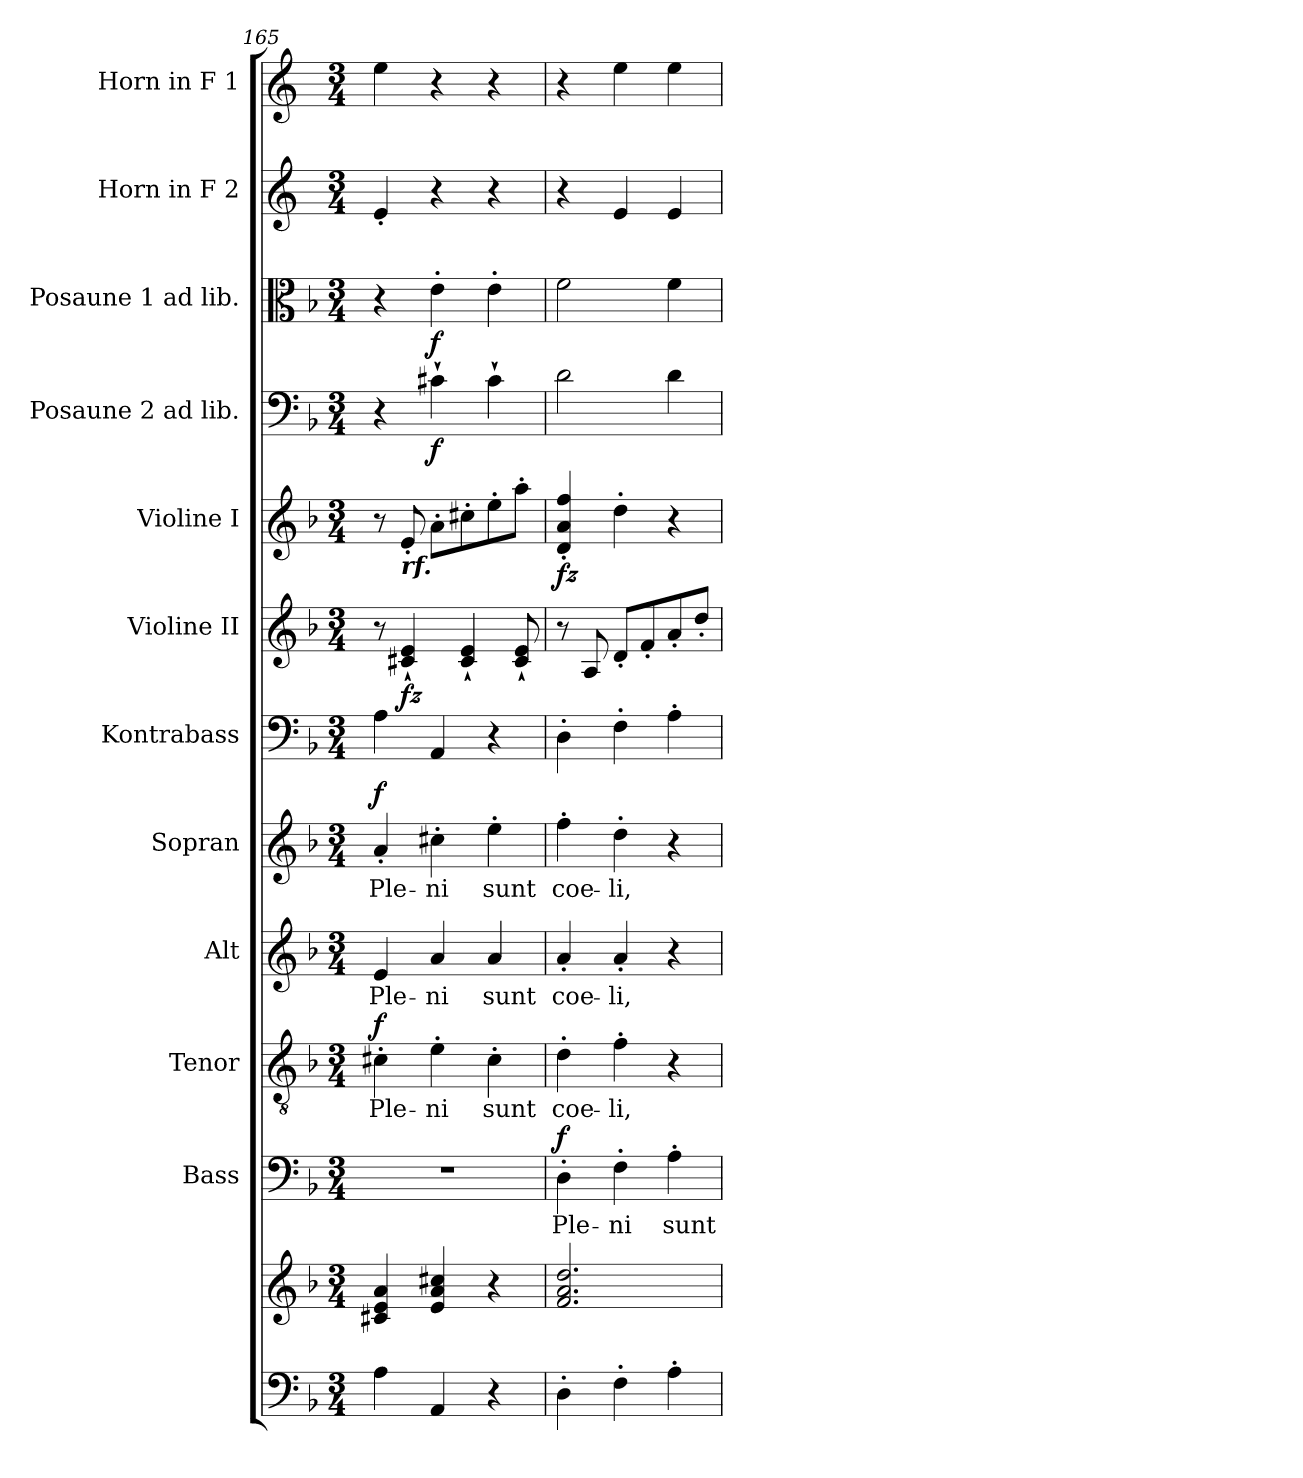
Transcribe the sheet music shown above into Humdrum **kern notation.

**kern	**kern	**kern	**text	**dynam	**kern	**text	**dynam	**kern	**text	**kern	**text	**dynam	**kern	**kern	**dynam	**kern	**dynam	**kern	**dynam	**kern	**dynam	**kern	**kern
*part12	*part12	*part11	*part11	*part11	*part10	*part10	*part10	*part9	*part9	*part8	*part8	*part8	*part7	*part6	*part6	*part5	*part5	*part4	*part4	*part3	*part3	*part2	*part1
*staff13	*staff12	*staff11	*staff11	*staff11	*staff10	*staff10	*staff10	*staff9	*staff9	*staff8	*staff8	*staff8	*staff7	*staff6	*staff6	*staff5	*staff5	*staff4	*staff4	*staff3	*staff3	*staff2	*staff1
*	*	*I"Bass	*	*	*I"Tenor	*	*	*I"Alt	*	*I"Sopran	*	*	*I"Kontrabass	*I"Violine II	*	*I"Violine I	*	*I"Posaune 2 ad lib.	*	*I"Posaune 1 ad lib.	*	*I"Horn in F 2	*I"Horn in F 1
*	*	*I'B.	*	*	*I'T.	*	*	*I'A.	*	*I'S.	*	*	*I'Kb.	*I'Vl. II	*	*I'Vl. I	*	*I'Pos. 2	*	*I'Pos. 1	*	*I'Hrn. F 2	*I'Hrn. F 1
*clefF4	*clefG2	*clefF4	*	*	*clefGv2	*	*	*clefG2	*	*clefG2	*	*	*clefF4	*clefG2	*	*clefG2	*	*clefF4	*	*clefC3	*	*clefG2	*clefG2
*	*	*	*	*	*	*	*	*	*	*	*	*	*ITrd7c12	*	*	*	*	*	*	*	*	*ITrd4c7	*ITrd4c7
*k[b-]	*k[b-]	*k[b-]	*	*	*k[b-]	*	*	*k[b-]	*	*k[b-]	*	*	*k[b-]	*k[b-]	*	*k[b-]	*	*k[b-]	*	*k[b-]	*	*k[b-]	*k[b-]
*F:	*F:	*F:	*	*	*F:	*	*	*F:	*	*F:	*	*	*F:	*F:	*	*F:	*	*F:	*	*F:	*	*F:	*F:
*M3/4	*M3/4	*M3/4	*	*	*M3/4	*	*	*M3/4	*	*M3/4	*	*	*M3/4	*M3/4	*	*M3/4	*	*M3/4	*	*M3/4	*	*M3/4	*M3/4
=165	=165	=165	=165	=165	=165	=165	=165	=165	=165	=165	=165	=165	=165	=165	=165	=165	=165	=165	=165	=165	=165	=165	=165
!	!	!	!	!	!	!LO:LY:b	!LO:DY:a	!	!LO:LY:b	!	!LO:LY:b	!LO:DY:a	!	!	!	!	!	!	!	!	!	!	!
4A\	4c#X/ 4e/ 4a/	2.r	.	.	4c#X'>\	Ple-	f	4e/	Ple-	4a'</	Ple-	f	4AA\	8r	.	8r	.	4r	.	4r	.	4A'</	4a\
!	!	!	!	!	!	!	!	!	!	!	!	!	!	!	!	!LO:TX:b:Bi:t=rf.	!	!	!	!	!	!	!
!	!	!	!	!	!	!	!	!	!	!	!	!	!	!	!LO:DY:b	!	!	!	!	!	!	!	!
.	.	.	.	.	.	.	.	.	.	.	.	.	.	4c#X/`< 4e/`<	fz	8e'</	.	.	.	.	.	.	.
!	!	!	!	!	!	!LO:LY:b	!	!	!LO:LY:b	!	!LO:LY:b	!	!	!	!	!	!	!	!LO:DY:b	!	!LO:DY:b	!	!
4AA/	4e/ 4a/ 4cc#X/	.	.	.	4e'>\	-ni	.	4a/	-ni	4cc#X'>\	-ni	.	4AAA/	.	.	8a'>\L	.	4c#X`>\	f	4e'>\	f	4r	4r
.	.	.	.	.	.	.	.	.	.	.	.	.	.	4c#/`< 4e/`<	.	8cc#X'>\	.	.	.	.	.	.	.
!	!	!	!	!	!	!LO:LY:b	!	!	!LO:LY:b	!	!LO:LY:b	!	!	!	!	!	!	!	!	!	!	!	!
4r	4r	.	.	.	4c#'>\	sunt	.	4a/	sunt	4ee'>\	sunt	.	4r	.	.	8ee'>\	.	4c#`>\	.	4e'>\	.	4r	4r
.	.	.	.	.	.	.	.	.	.	.	.	.	.	8c#/`< 8e/`<	.	8aa'>\J	.	.	.	.	.	.	.
=166	=166	=166	=166	=166	=166	=166	=166	=166	=166	=166	=166	=166	=166	=166	=166	=166	=166	=166	=166	=166	=166	=166	=166
!	!	!	!LO:LY:b	!LO:DY:a	!	!LO:LY:b	!	!	!LO:LY:b	!	!LO:LY:b	!	!	!	!	!	!LO:DY:b	!	!	!	!	!	!
4D'>\	2.f/ 2.a/ 2.dd/	4D'>\	Ple-	f	4d'>\	coe-	.	4a'</	coe-	4ff'>\	coe-	.	4DD'>\	8r	.	4d/'< 4a/'< 4ff/'<	fz	2d\	.	2f\	.	4r	4r
.	.	.	.	.	.	.	.	.	.	.	.	.	.	8A/	.	.	.	.	.	.	.	.	.
!	!	!	!LO:LY:b	!	!	!LO:LY:b	!	!	!LO:LY:b	!	!LO:LY:b	!	!	!	!	!	!	!	!	!	!	!	!
4F'>\	.	4F'>\	-ni	.	4f'>\	-li,	.	4a'</	-li,	4dd'>\	-li,	.	4FF'>\	8d'</L	.	4dd'>\	.	.	.	.	.	4A/	4a\
.	.	.	.	.	.	.	.	.	.	.	.	.	.	8f'</	.	.	.	.	.	.	.	.	.
!	!	!	!LO:LY:b	!	!	!	!	!	!	!	!	!	!	!	!	!	!	!	!	!	!	!	!
4A'>\	.	4A'>\	sunt	.	4r	.	.	4r	.	4r	.	.	4AA'>\	8a'</	.	4r	.	4d\	.	4f\	.	4A/	4a\
.	.	.	.	.	.	.	.	.	.	.	.	.	.	8dd'</J	.	.	.	.	.	.	.	.	.
=	=	=	=	=	=	=	=	=	=	=	=	=	=	=	=	=	=	=	=	=	=	=	=
*-	*-	*-	*-	*-	*-	*-	*-	*-	*-	*-	*-	*-	*-	*-	*-	*-	*-	*-	*-	*-	*-	*-	*-
